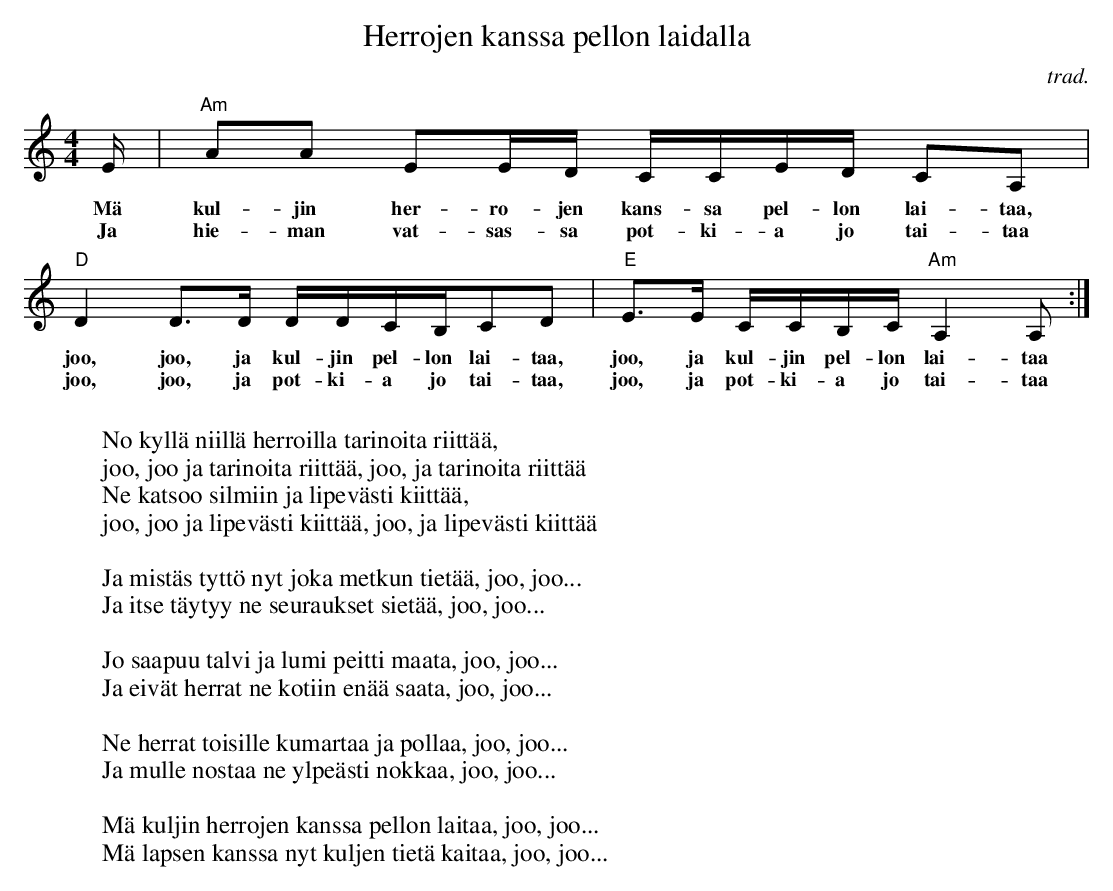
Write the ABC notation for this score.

X:1
T:Herrojen kanssa pellon laidalla
C:trad.
M:4/4
L:1/8
K:Am
E/ | "Am" AA EE/D/ C/C/E/D/ CA,|
w:Mä | kul-jin her-ro-jen kans-sa pel-lon lai-taa, |
w:Ja | hie-man vat-sas-sa pot-ki-a jo  tai-taa |
"D" D2D>D D/D/C/B,/CD | "E" E>E C/C/B,/C/ "Am"A,2A, :|
w:joo, joo, ja kul-jin pel-lon lai-taa, | joo, ja kul-jin pel-lon lai-taa |
w:joo, joo, ja pot-ki-a jo tai-taa, | joo, ja pot-ki-a jo tai-taa |
W:
W:No kyllä niillä herroilla tarinoita riittää,
W:joo, joo ja tarinoita riittää, joo, ja tarinoita riittää
W:Ne katsoo silmiin ja lipevästi kiittää,
W:joo, joo ja lipevästi kiittää, joo, ja lipevästi kiittää
W:
W:Ja mistäs tyttö nyt joka metkun tietää, joo, joo...
W:Ja itse täytyy ne seuraukset sietää, joo, joo...
W:
W:Jo saapuu talvi ja lumi peitti maata, joo, joo...
W:Ja eivät herrat ne kotiin enää saata, joo, joo...
W:
W:Ne herrat toisille kumartaa ja pollaa, joo, joo...
W:Ja mulle nostaa ne ylpeästi nokkaa, joo, joo...
W:
W:Mä kuljin herrojen kanssa pellon laitaa, joo, joo...
W:Mä lapsen kanssa nyt kuljen tietä kaitaa, joo, joo...
